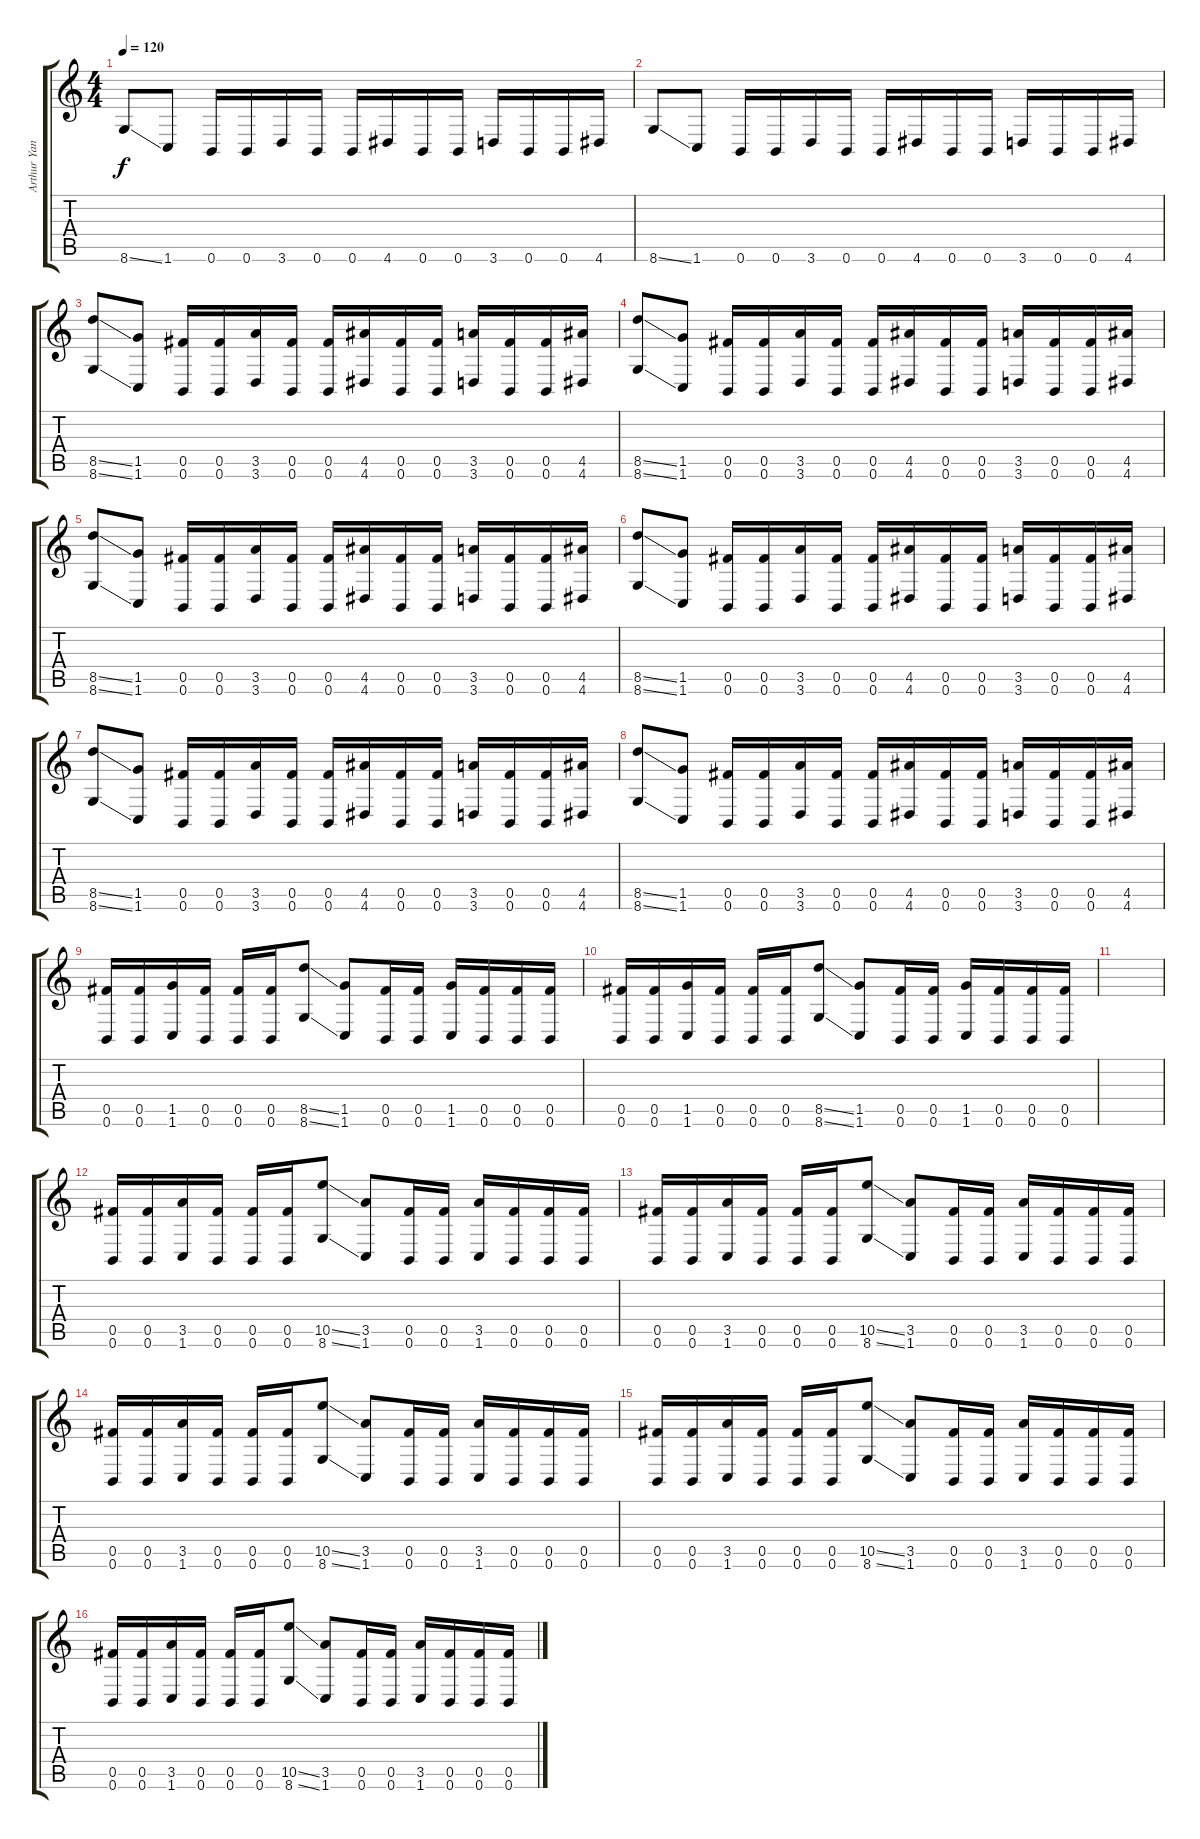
\track ("Arthur Yanthar" "Arthur Yan") {instrument distortionguitar}
\staff {score tabs}
\tuning (Db4 Ab3 E3 B2 Gb3 B1) {hide}
\ts (4 4)
\tempo 120
\clef g2
\ks c
8.6{ss}.8{dy f instrument distortionguitar} 1.6.8 0.6.16 0.6.16 3.6.16 0.6.16 0.6.16 4.6.16 0.6.16 0.6.16 3.6.16 0.6.16 0.6.16 4.6.16 |
8.6{ss}.8 1.6.8 0.6.16 0.6.16 3.6.16 0.6.16 0.6.16 4.6.16 0.6.16 0.6.16 3.6.16 0.6.16 0.6.16 4.6.16 |
(8.5{ss} 8.6{ss}).8 (1.5 1.6).8 (0.5 0.6).16 (0.5 0.6).16 (3.5 3.6).16 (0.5 0.6).16 (0.5 0.6).16 (4.5 4.6).16 (0.5 0.6).16 (0.5 0.6).16 (3.5 3.6).16 (0.5 0.6).16 (0.5 0.6).16 (4.5 4.6).16 |
(8.5{ss} 8.6{ss}).8 (1.5 1.6).8 (0.5 0.6).16 (0.5 0.6).16 (3.5 3.6).16 (0.5 0.6).16 (0.5 0.6).16 (4.5 4.6).16 (0.5 0.6).16 (0.5 0.6).16 (3.5 3.6).16 (0.5 0.6).16 (0.5 0.6).16 (4.5 4.6).16 |
(8.5{ss} 8.6{ss}).8 (1.5 1.6).8 (0.5 0.6).16 (0.5 0.6).16 (3.5 3.6).16 (0.5 0.6).16 (0.5 0.6).16 (4.5 4.6).16 (0.5 0.6).16 (0.5 0.6).16 (3.5 3.6).16 (0.5 0.6).16 (0.5 0.6).16 (4.5 4.6).16 |
(8.5{ss} 8.6{ss}).8 (1.5 1.6).8 (0.5 0.6).16 (0.5 0.6).16 (3.5 3.6).16 (0.5 0.6).16 (0.5 0.6).16 (4.5 4.6).16 (0.5 0.6).16 (0.5 0.6).16 (3.5 3.6).16 (0.5 0.6).16 (0.5 0.6).16 (4.5 4.6).16 |
(8.5{ss} 8.6{ss}).8 (1.5 1.6).8 (0.5 0.6).16 (0.5 0.6).16 (3.5 3.6).16 (0.5 0.6).16 (0.5 0.6).16 (4.5 4.6).16 (0.5 0.6).16 (0.5 0.6).16 (3.5 3.6).16 (0.5 0.6).16 (0.5 0.6).16 (4.5 4.6).16 |
(8.5{ss} 8.6{ss}).8 (1.5 1.6).8 (0.5 0.6).16 (0.5 0.6).16 (3.5 3.6).16 (0.5 0.6).16 (0.5 0.6).16 (4.5 4.6).16 (0.5 0.6).16 (0.5 0.6).16 (3.5 3.6).16 (0.5 0.6).16 (0.5 0.6).16 (4.5 4.6).16 |
(0.5 0.6).16 (0.5 0.6).16 (1.5 1.6).16 (0.5 0.6).16 (0.5 0.6).16 (0.5 0.6).16 (8.5{ss} 8.6{ss}).8 (1.5 1.6).8 (0.5 0.6).16 (0.5 0.6).16 (1.5 1.6).16 (0.5 0.6).16 (0.5 0.6).16 (0.5 0.6).16 |
(0.5 0.6).16 (0.5 0.6).16 (1.5 1.6).16 (0.5 0.6).16 (0.5 0.6).16 (0.5 0.6).16 (8.5{ss} 8.6{ss}).8 (1.5 1.6).8 (0.5 0.6).16 (0.5 0.6).16 (1.5 1.6).16 (0.5 0.6).16 (0.5 0.6).16 (0.5 0.6).16 |
|
(0.5 0.6).16 (0.5 0.6).16 (3.5 1.6).16 (0.5 0.6).16 (0.5 0.6).16 (0.5 0.6).16 (10.5{ss} 8.6{ss}).8 (3.5 1.6).8 (0.5 0.6).16 (0.5 0.6).16 (3.5 1.6).16 (0.5 0.6).16 (0.5 0.6).16 (0.5 0.6).16 |
(0.5 0.6).16 (0.5 0.6).16 (3.5 1.6).16 (0.5 0.6).16 (0.5 0.6).16 (0.5 0.6).16 (10.5{ss} 8.6{ss}).8 (3.5 1.6).8 (0.5 0.6).16 (0.5 0.6).16 (3.5 1.6).16 (0.5 0.6).16 (0.5 0.6).16 (0.5 0.6).16 |
(0.5 0.6).16 (0.5 0.6).16 (3.5 1.6).16 (0.5 0.6).16 (0.5 0.6).16 (0.5 0.6).16 (10.5{ss} 8.6{ss}).8 (3.5 1.6).8 (0.5 0.6).16 (0.5 0.6).16 (3.5 1.6).16 (0.5 0.6).16 (0.5 0.6).16 (0.5 0.6).16 |
(0.5 0.6).16 (0.5 0.6).16 (3.5 1.6).16 (0.5 0.6).16 (0.5 0.6).16 (0.5 0.6).16 (10.5{ss} 8.6{ss}).8 (3.5 1.6).8 (0.5 0.6).16 (0.5 0.6).16 (3.5 1.6).16 (0.5 0.6).16 (0.5 0.6).16 (0.5 0.6).16 |
(0.5 0.6).16 (0.5 0.6).16 (3.5 1.6).16 (0.5 0.6).16 (0.5 0.6).16 (0.5 0.6).16 (10.5{ss} 8.6{ss}).8 (3.5 1.6).8 (0.5 0.6).16 (0.5 0.6).16 (3.5 1.6).16 (0.5 0.6).16 (0.5 0.6).16 (0.5 0.6).16
